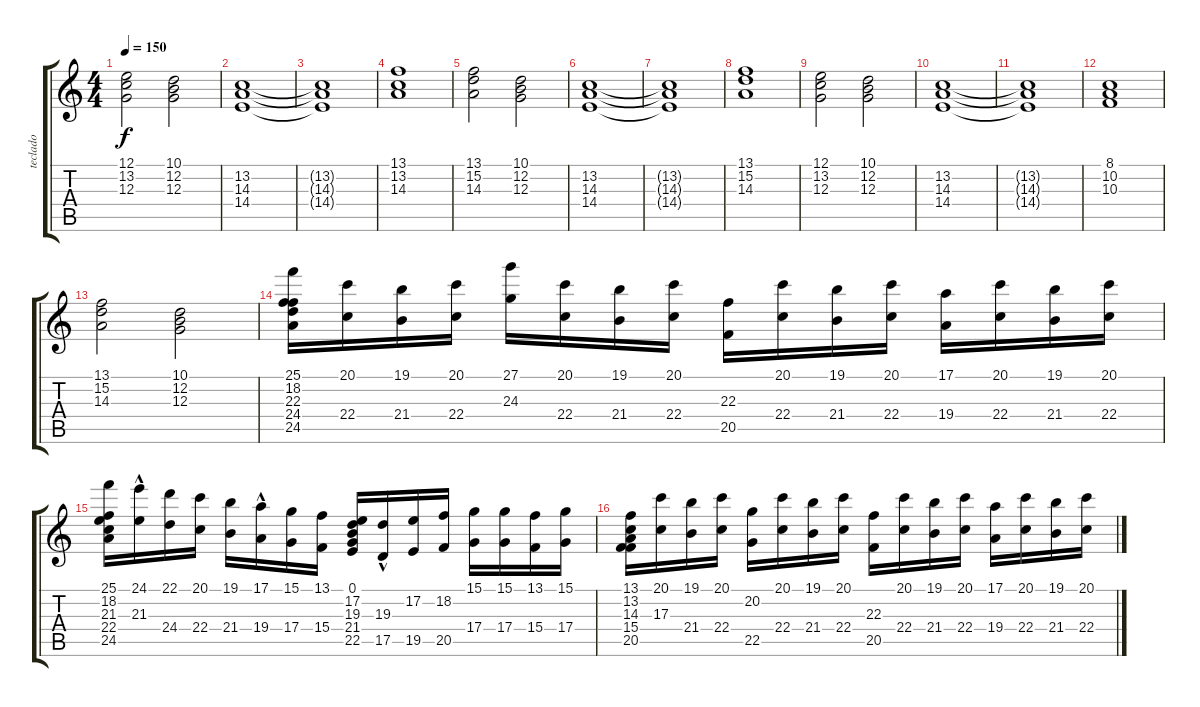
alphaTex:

\track ("teclado" "teclado") {instrument stringensemble1}
\staff {score tabs}
\tuning (E4 B3 G3 D3 A2 E2) {hide}
\ts (4 4)
\tempo 150
\clef g2
\ks c
(12.1 13.2 12.3).2{dy f} (10.1 12.2 12.3).2 |
(13.2 14.3 14.4).1 |
(13.2{t} 14.3{t} 14.4{t}).1 |
(13.1 13.2 14.3).1 |
(13.1 15.2 14.3).2 (10.1 12.2 12.3).2 |
(13.2 14.3 14.4).1 |
(13.2{t} 14.3{t} 14.4{t}).1 |
(13.1 15.2 14.3).1 |
(12.1 13.2 12.3).2 (10.1 12.2 12.3).2 |
(13.2 14.3 14.4).1 |
(13.2{t} 14.3{t} 14.4{t}).1 |
(8.1 10.2 10.3).1 |
(13.1 15.2 14.3).2 (10.1 12.2 12.3).2 |
(25.1 18.2 22.3 24.4 24.5).16 (20.1 22.4).16 (19.1 21.4).16 (20.1 22.4).16 (27.1 24.3).16 (20.1 22.4).16 (19.1 21.4).16 (20.1 22.4).16 (22.3 20.5).16 (20.1 22.4).16 (19.1 21.4).16 (20.1 22.4).16 (17.1 19.4).16 (20.1 22.4).16 (19.1 21.4).16 (20.1 22.4).16 |
(25.1 18.2 21.3 22.4 24.5).16 (24.1 21.3{hac}).16 (22.1 24.4).16 (20.1 22.4).16 (19.1 21.4).16 (17.1 19.4{hac}).16 (15.1 17.4).16 (13.1 15.4).16 (0.1 17.2 19.3 21.4 22.5).16 (19.3{hac} 17.5).16 (17.2 19.5).16 (18.2 20.5).16 (15.1 17.4).16 (15.1 17.4).16 (13.1 15.4).16 (15.1 17.4).16 |
(13.1 13.2 14.3 15.4 20.5).16 (20.1 17.3).16 (19.1 21.4).16 (20.1 22.4).16 (20.2 22.5).16 (20.1 22.4).16 (19.1 21.4).16 (20.1 22.4).16 (22.3 20.5).16 (20.1 22.4).16 (19.1 21.4).16 (20.1 22.4).16 (17.1 19.4).16 (20.1 22.4).16 (19.1 21.4).16 (20.1 22.4).16
